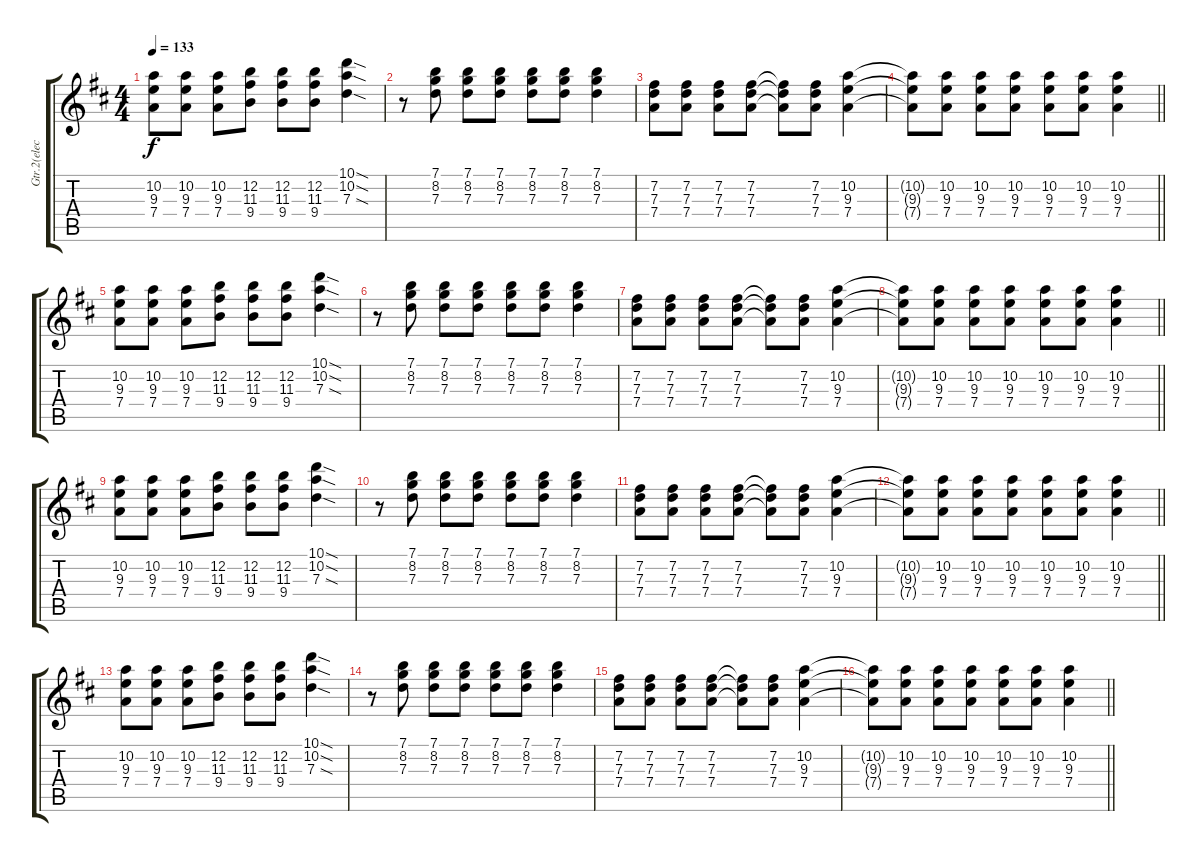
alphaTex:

\track ("Gtr.2(elec.)" "Gtr.2(elec") {instrument distortionguitar}
\staff {score tabs}
\tuning (E4 B3 G3 D3 A2 E2) {hide}
\ts (4 4)
\tempo 133
\clef g2
\ks d
(10.2 9.3 7.4).8{dy f} (10.2 9.3 7.4).8 (10.2 9.3 7.4).8 (12.2 11.3 9.4).8 (12.2 11.3 9.4).8 (12.2 11.3 9.4).8 (10.1{sod} 10.2{sod} 7.3{sod}).4 |
r.8 (7.1 8.2 7.3).8 (7.1 8.2 7.3).8 (7.1 8.2 7.3).8 (7.1 8.2 7.3).8 (7.1 8.2 7.3).8 (7.1 8.2 7.3).4 |
(7.2 7.3 7.4).8 (7.2 7.3 7.4).8 (7.2 7.3 7.4).8 (7.2 7.3 7.4).8 (7.2{t} 7.3{t} 7.4{t}).8 (7.2 7.3 7.4).8 (10.2 9.3 7.4).4 |
\barLineRight lightlight
(10.2{t} 9.3{t} 7.4{t}).8 (10.2 9.3 7.4).8 (10.2 9.3 7.4).8 (10.2 9.3 7.4).8 (10.2 9.3 7.4).8 (10.2 9.3 7.4).8 (10.2 9.3 7.4).4 |
(10.2 9.3 7.4).8 (10.2 9.3 7.4).8 (10.2 9.3 7.4).8 (12.2 11.3 9.4).8 (12.2 11.3 9.4).8 (12.2 11.3 9.4).8 (10.1{sod} 10.2{sod} 7.3{sod}).4 |
r.8 (7.1 8.2 7.3).8 (7.1 8.2 7.3).8 (7.1 8.2 7.3).8 (7.1 8.2 7.3).8 (7.1 8.2 7.3).8 (7.1 8.2 7.3).4 |
(7.2 7.3 7.4).8 (7.2 7.3 7.4).8 (7.2 7.3 7.4).8 (7.2 7.3 7.4).8 (7.2{t} 7.3{t} 7.4{t}).8 (7.2 7.3 7.4).8 (10.2 9.3 7.4).4 |
\barLineRight lightlight
(10.2{t} 9.3{t} 7.4{t}).8 (10.2 9.3 7.4).8 (10.2 9.3 7.4).8 (10.2 9.3 7.4).8 (10.2 9.3 7.4).8 (10.2 9.3 7.4).8 (10.2 9.3 7.4).4 |
(10.2 9.3 7.4).8 (10.2 9.3 7.4).8 (10.2 9.3 7.4).8 (12.2 11.3 9.4).8 (12.2 11.3 9.4).8 (12.2 11.3 9.4).8 (10.1{sod} 10.2{sod} 7.3{sod}).4 |
r.8 (7.1 8.2 7.3).8 (7.1 8.2 7.3).8 (7.1 8.2 7.3).8 (7.1 8.2 7.3).8 (7.1 8.2 7.3).8 (7.1 8.2 7.3).4 |
(7.2 7.3 7.4).8 (7.2 7.3 7.4).8 (7.2 7.3 7.4).8 (7.2 7.3 7.4).8 (7.2{t} 7.3{t} 7.4{t}).8 (7.2 7.3 7.4).8 (10.2 9.3 7.4).4 |
\barLineRight lightlight
(10.2{t} 9.3{t} 7.4{t}).8 (10.2 9.3 7.4).8 (10.2 9.3 7.4).8 (10.2 9.3 7.4).8 (10.2 9.3 7.4).8 (10.2 9.3 7.4).8 (10.2 9.3 7.4).4 |
(10.2 9.3 7.4).8 (10.2 9.3 7.4).8 (10.2 9.3 7.4).8 (12.2 11.3 9.4).8 (12.2 11.3 9.4).8 (12.2 11.3 9.4).8 (10.1{sod} 10.2{sod} 7.3{sod}).4 |
r.8 (7.1 8.2 7.3).8 (7.1 8.2 7.3).8 (7.1 8.2 7.3).8 (7.1 8.2 7.3).8 (7.1 8.2 7.3).8 (7.1 8.2 7.3).4 |
(7.2 7.3 7.4).8 (7.2 7.3 7.4).8 (7.2 7.3 7.4).8 (7.2 7.3 7.4).8 (7.2{t} 7.3{t} 7.4{t}).8 (7.2 7.3 7.4).8 (10.2 9.3 7.4).4 |
\barLineRight lightlight
(10.2{t} 9.3{t} 7.4{t}).8 (10.2 9.3 7.4).8 (10.2 9.3 7.4).8 (10.2 9.3 7.4).8 (10.2 9.3 7.4).8 (10.2 9.3 7.4).8 (10.2 9.3 7.4).4
